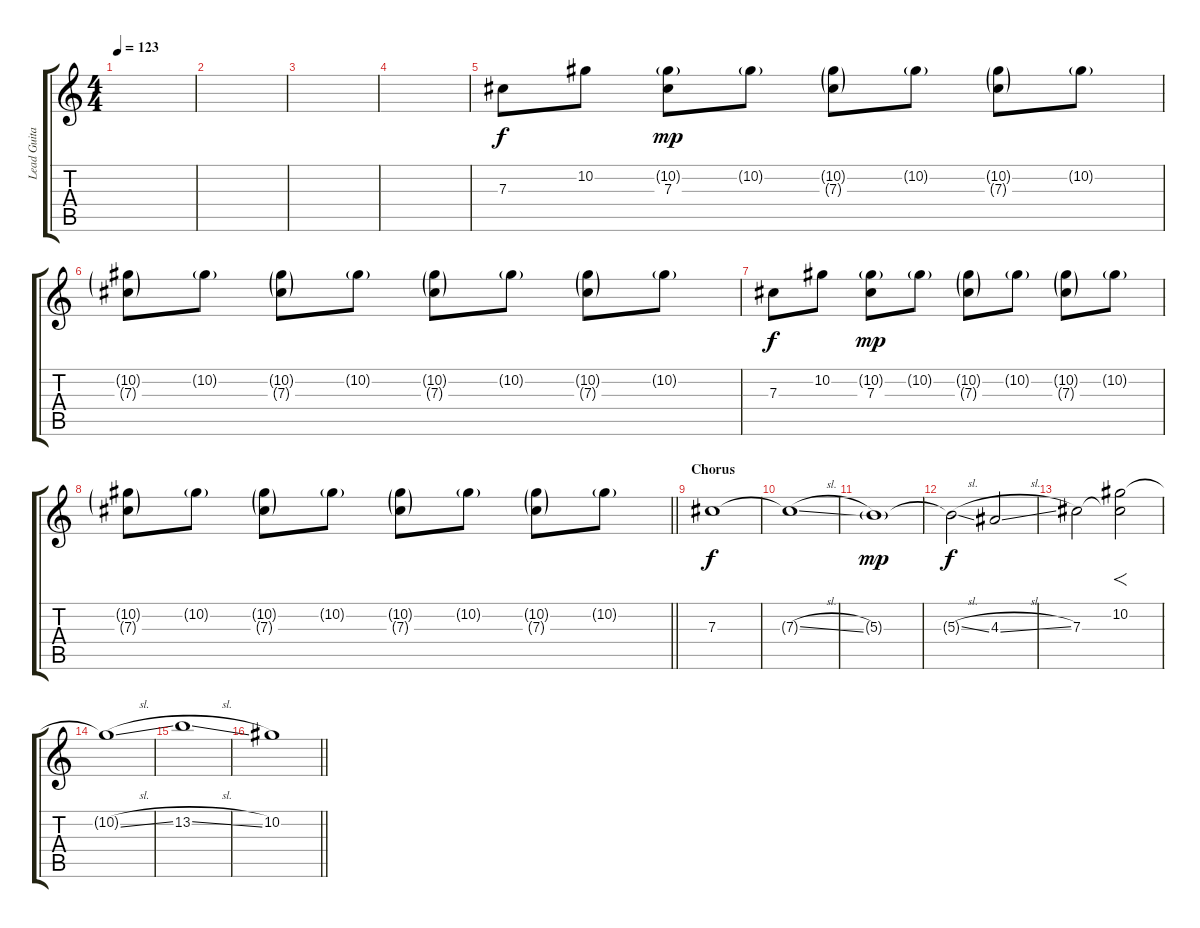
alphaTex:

\track ("Lead Guitar" "Lead Guita") {instrument distortionguitar}
\staff {score tabs}
\tuning (Eb4 Bb3 Gb3 Db3 Ab2 Db2) {hide}
\ts (4 4)
\tempo 123
\clef g2
\ks c
|
|
|
|
7.3.8{volume 16 instrument electricguitarclean} 10.2.8 (10.2{g} 7.3).8{dy mp} 10.2{g}.8 (10.2{g} 7.3{g}).8 10.2{g}.8 (10.2{g} 7.3{g}).8 10.2{g}.8 |
(10.2{g} 7.3{g}).8 10.2{g}.8 (10.2{g} 7.3{g}).8 10.2{g}.8 (10.2{g} 7.3{g}).8 10.2{g}.8 (10.2{g} 7.3{g}).8 10.2{g}.8 |
7.3.8{dy f} 10.2.8 (10.2{g} 7.3).8{dy mp} 10.2{g}.8 (10.2{g} 7.3{g}).8 10.2{g}.8 (10.2{g} 7.3{g}).8 10.2{g}.8 |
\barLineRight lightlight
(10.2{g} 7.3{g}).8 10.2{g}.8 (10.2{g} 7.3{g}).8 10.2{g}.8 (10.2{g} 7.3{g}).8 10.2{g}.8 (10.2{g} 7.3{g}).8 10.2{g}.8 |
\section ("" "Chorus")
7.3.1{dy f volume 16 instrument distortionguitar} |
7.3{sl t}.1 |
5.3{g}.1{dy mp} |
5.3{sl t}.2{dy f} 4.3{sl}.2 |
7.3.2 (10.2 7.3{t}).2{f} |
10.2{sl t}.1 |
13.2{sl}.1 |
\barLineRight lightlight
10.2.1
